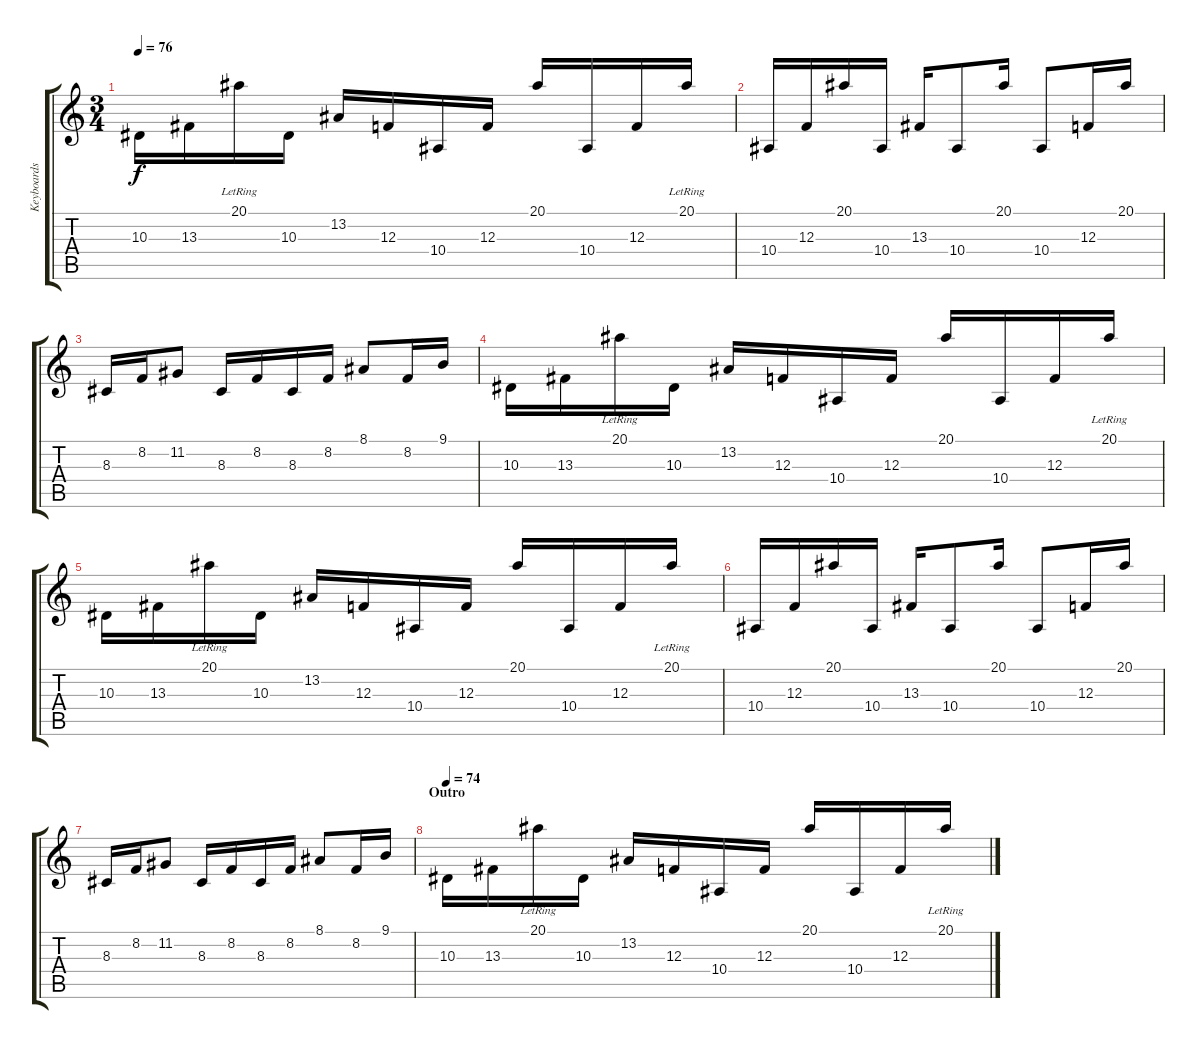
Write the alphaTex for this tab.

\track ("Keyboards" "Keyboards") {instrument brightacousticpiano}
\staff {score tabs}
\tuning (D4 A3 F3 C3 G2 D2) {hide}
\ts (3 4)
\tempo 76
\clef g2
\ks c
10.3.16{dy f} 13.3.16 20.1{lr}.16 10.3.16 13.2.16 12.3.16 10.4.16 12.3.16 20.1.16 10.4.16 12.3.16 20.1{lr}.16 |
10.4.16 12.3.16 20.1.16 10.4.16 13.3.16 10.4.8 20.1.16 10.4.8 12.3.16 20.1.16 |
8.3.16 8.2.16 11.2.8 8.3.16 8.2.16 8.3.16 8.2.16 8.1.8 8.2.16 9.1.16 |
10.3.16 13.3.16 20.1{lr}.16 10.3.16 13.2.16 12.3.16 10.4.16 12.3.16 20.1.16 10.4.16 12.3.16 20.1{lr}.16 |
10.3.16 13.3.16 20.1{lr}.16 10.3.16 13.2.16 12.3.16 10.4.16 12.3.16 20.1.16 10.4.16 12.3.16 20.1{lr}.16 |
10.4.16 12.3.16 20.1.16 10.4.16 13.3.16 10.4.8 20.1.16 10.4.8 12.3.16 20.1.16 |
8.3.16 8.2.16 11.2.8 8.3.16 8.2.16 8.3.16 8.2.16 8.1.8 8.2.16 9.1.16 |
\section ("" "Outro")
\tempo 74
10.3.16 13.3.16 20.1{lr}.16 10.3.16 13.2.16 12.3.16 10.4.16 12.3.16 20.1.16 10.4.16 12.3.16 20.1{lr}.16
